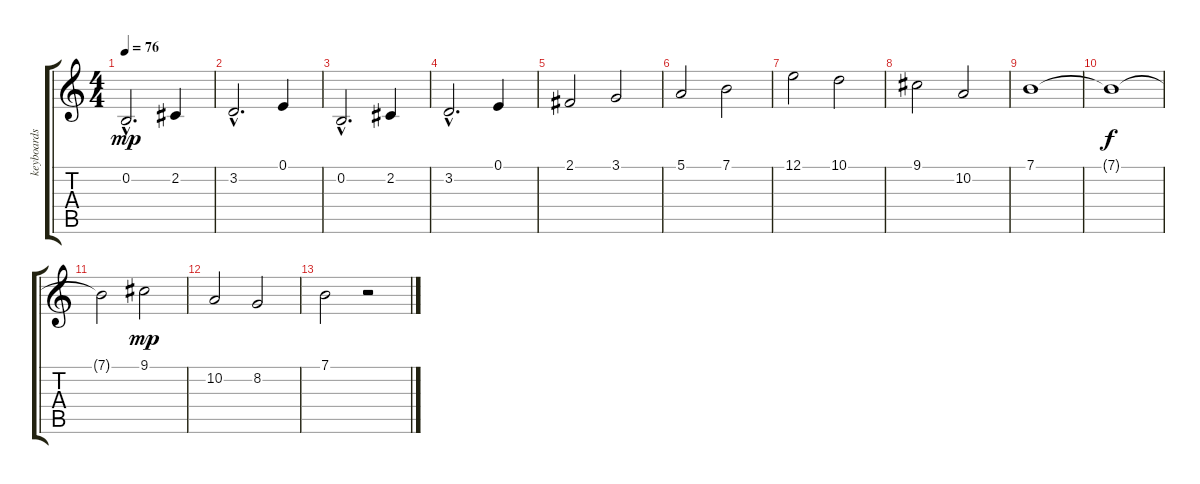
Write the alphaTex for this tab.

\track ("keyboards" "keyboards") {instrument recorder}
\staff {score tabs}
\tuning (E4 B3 G3 D3 A2 E2) {hide}
\ts (4 4)
\tempo 76
\clef g2
\ks c
0.2{hac}.2{d dy mp} 2.2.4 |
3.2{hac}.2{d} 0.1.4 |
0.2{hac}.2{d} 2.2.4 |
3.2{hac}.2{d} 0.1.4 |
2.1.2 3.1.2 |
5.1.2 7.1.2 |
12.1.2 10.1.2 |
9.1.2 10.2.2 |
7.1.1 |
7.1{t}.1{dy f} |
7.1{t}.2 9.1.2{dy mp volume 11} |
10.2.2{volume 8} 8.2.2{volume 6} |
7.1.2{volume 5} r.2
